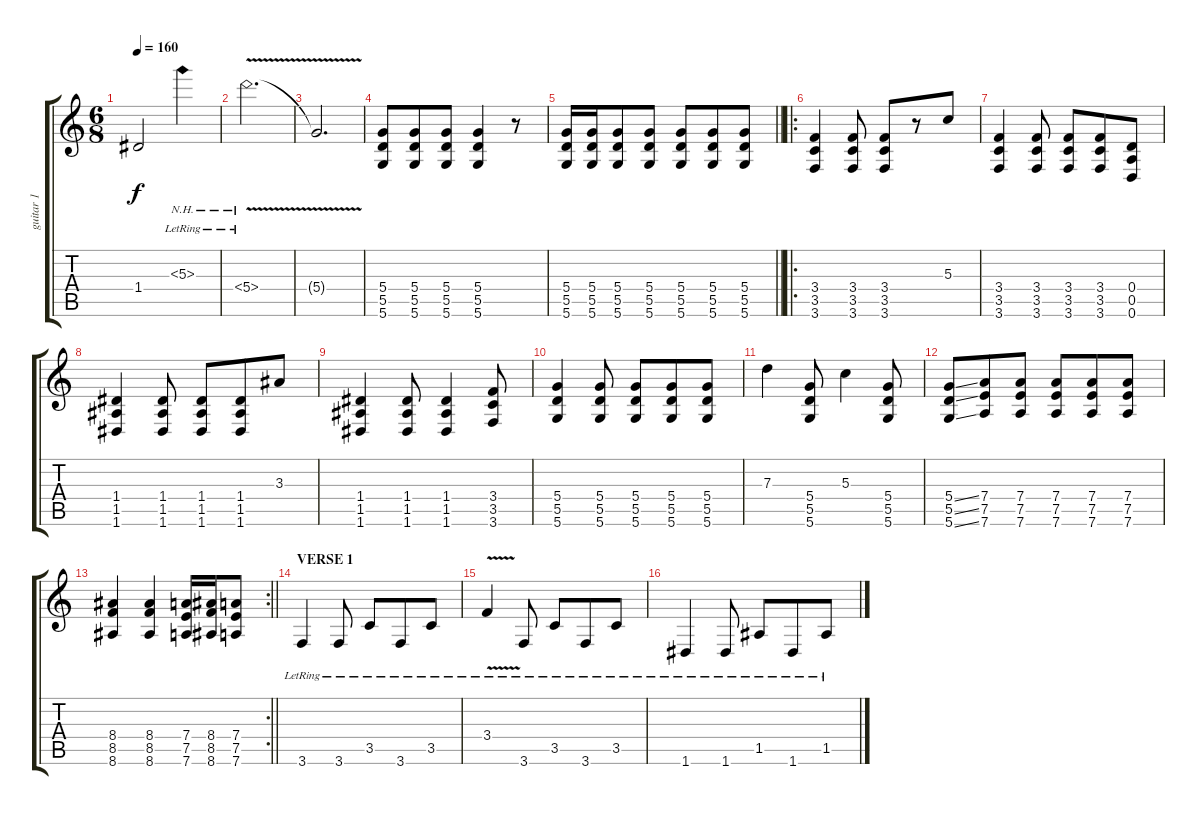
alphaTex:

\track ("guitar 1" "guitar 1") {instrument acousticguitarsteel}
\staff {score tabs}
\tuning (E4 B3 G3 D3 A2 D2) {hide}
\ts (6 8)
\tempo 160
\clef g2
\ks c
1.4{t}.2{dy f} 5.3{nh lr}.4 |
5.4{nh v lr}.2{d} |
5.4{t}.2{d} |
(5.4 5.5 5.6).8 (5.4 5.5 5.6).8 (5.4 5.5 5.6).8 (5.4 5.5 5.6).4 r.8 |
\barLineRight lightlight
(5.4 5.5 5.6).16 (5.4 5.5 5.6).16 (5.4 5.5 5.6).8 (5.4 5.5 5.6).8 (5.4 5.5 5.6).8 (5.4 5.5 5.6).8 (5.4 5.5 5.6).8 |
\ro
(3.4 3.5 3.6).4 (3.4 3.5 3.6).8 (3.4 3.5 3.6).8 r.8 5.3.8 |
(3.4 3.5 3.6).4 (3.4 3.5 3.6).8 (3.4 3.5 3.6).8 (3.4 3.5 3.6).8 (0.4 0.5 0.6).8 |
(1.4 1.5 1.6).4 (1.4 1.5 1.6).8 (1.4 1.5 1.6).8 (1.4 1.5 1.6).8 3.3.8 |
(1.4 1.5 1.6).4 (1.4 1.5 1.6).8 (1.4 1.5 1.6).4 (3.4 3.5 3.6).8 |
(5.4 5.5 5.6).4 (5.4 5.5 5.6).8 (5.4 5.5 5.6).8 (5.4 5.5 5.6).8 (5.4 5.5 5.6).8 |
7.3.4 (5.4 5.5 5.6).8 5.3.4 (5.4 5.5 5.6).8 |
(5.4{ss} 5.5{ss} 5.6{ss}).8 (7.4 7.5 7.6).8 (7.4 7.5 7.6).8 (7.4 7.5 7.6).8 (7.4 7.5 7.6).8 (7.4 7.5 7.6).8 |
\rc 2
\barLineRight lightlight
(8.4 8.5 8.6).4 (8.4 8.5 8.6).4 (7.4 7.5 7.6).16 (8.4 8.5 8.6).16 (7.4 7.5 7.6).8 |
\section ("" "VERSE 1")
3.6{lr}.4 3.6{lr}.8 3.5{lr}.8 3.6{lr}.8 3.5{lr}.8 |
3.4{v lr}.4 3.6{lr}.8 3.5{lr}.8 3.6{lr}.8 3.5{lr}.8 |
1.6{lr}.4 1.6{lr}.8 1.5{lr}.8 1.6{lr}.8 1.5{lr}.8
